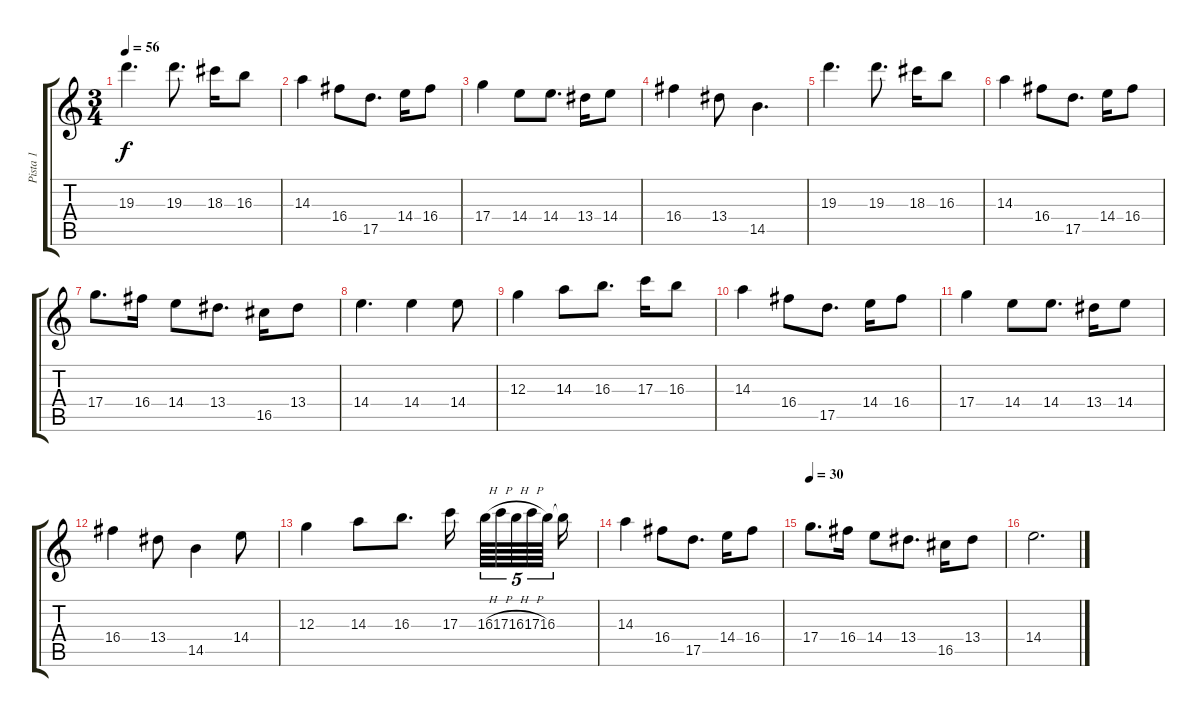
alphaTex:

\track ("Pista 1" "Pista 1") {instrument acousticguitarsteel}
\staff {score tabs}
\tuning (E4 B3 G3 D3 A2 E2) {hide}
\ts (3 4)
\tempo 56
\clef g2
\ks c
19.3.4{d dy f} 19.3.8{d} 18.3.16 16.3.8 |
14.3.4 16.4.8 17.5.8{d} 14.4.16 16.4.8 |
17.4.4 14.4.8 14.4.8{d} 13.4.16 14.4.8 |
16.4.4 13.4.8 14.5.4{d} |
19.3.4{d} 19.3.8{d} 18.3.16 16.3.8 |
14.3.4 16.4.8 17.5.8{d} 14.4.16 16.4.8 |
17.4.8{d} 16.4.16 14.4.8 13.4.8{d} 16.5.16 13.4.8 |
14.4.4{d} 14.4.4 14.4.8 |
12.3.4 14.3.8 16.3.8{d} 17.3.16 16.3.8 |
14.3.4 16.4.8 17.5.8{d} 14.4.16 16.4.8 |
17.4.4 14.4.8 14.4.8{d} 13.4.16 14.4.8 |
16.4.4 13.4.8 14.5.4 14.4.8 |
12.3.4 14.3.8 16.3.8{d} 17.3.16{beam splitsecondary} 16.3{h}.64{tu (5 4)} 17.3{h}.64{tu (5 4)} 16.3{h}.64{tu (5 4)} 17.3{h}.64{tu (5 4)} 16.3.64{tu (5 4) beam splitsecondary} 16.3{t}.16 |
14.3.4 16.4.8 17.5.8{d} 14.4.16 16.4.8 |
\tempo 30
17.4.8{d} 16.4.16 14.4.8 13.4.8{d} 16.5.16 13.4.8 |
14.4.2{d}
